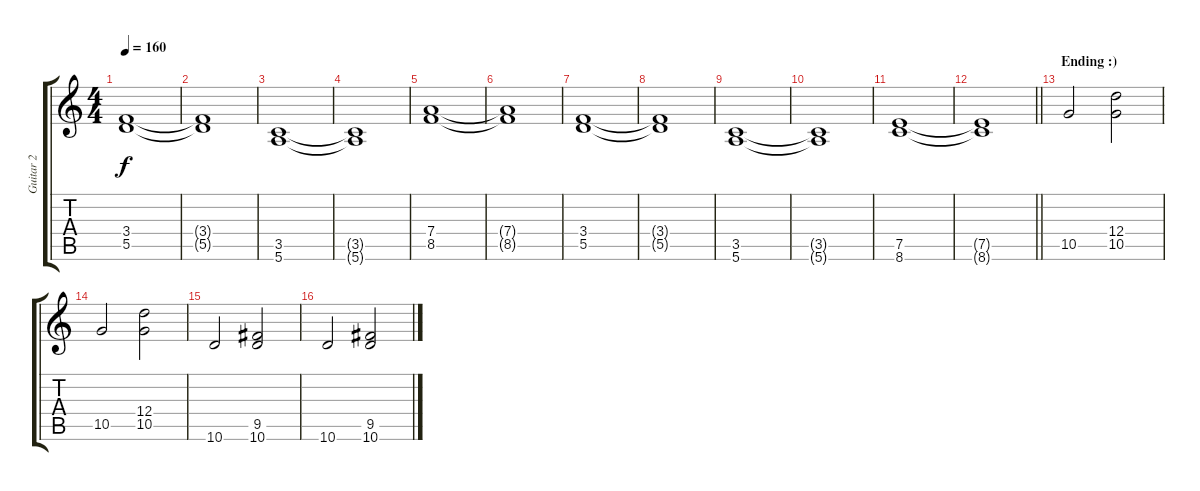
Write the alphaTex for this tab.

\track ("Guitar 2" "Guitar 2") {instrument overdrivenguitar}
\staff {score tabs}
\tuning (E4 B3 G3 D3 A2 E2) {hide}
\ts (4 4)
\tempo 160
\clef g2
\ks c
(3.4 5.5).1{dy f} |
(3.4{t} 5.5{t}).1 |
(3.5 5.6).1 |
(3.5{t} 5.6{t}).1 |
(7.4 8.5).1 |
(7.4{t} 8.5{t}).1 |
(3.4 5.5).1 |
(3.4{t} 5.5{t}).1 |
(3.5 5.6).1 |
(3.5{t} 5.6{t}).1 |
(7.5 8.6).1 |
\barLineRight lightlight
(7.5{t} 8.6{t}).1 |
\section ("" "Ending :)")
10.5.2 (12.4 10.5).2 |
10.5.2 (12.4 10.5).2 |
10.6.2 (9.5 10.6).2 |
10.6.2 (9.5 10.6).2
